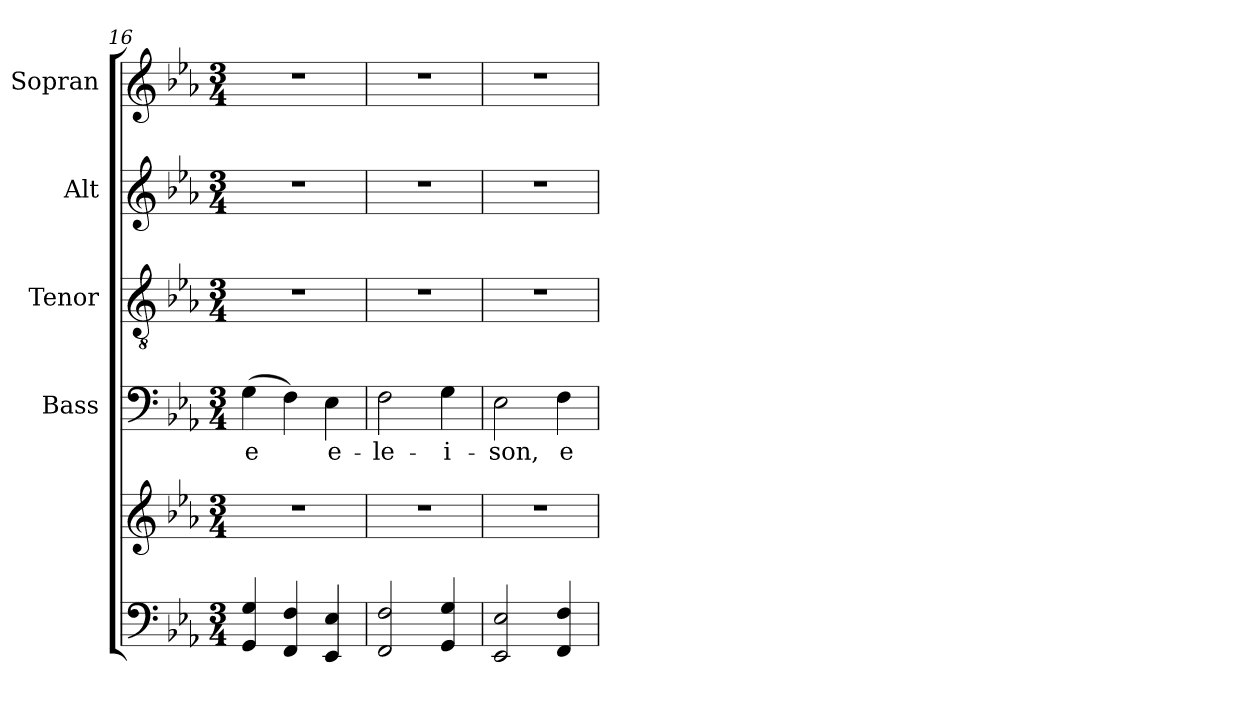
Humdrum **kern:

**kern	**kern	**kern	**text	**kern	**kern	**kern
*part5	*part5	*part4	*part4	*part3	*part2	*part1
*staff6	*staff5	*staff4	*staff4	*staff3	*staff2	*staff1
*	*	*I"Bass	*	*I"Tenor	*I"Alt	*I"Sopran
*	*	*I'B.	*	*I'T.	*I'A.	*I'S.
*clefF4	*clefG2	*clefF4	*	*clefGv2	*clefG2	*clefG2
*k[b-e-a-]	*k[b-e-a-]	*k[b-e-a-]	*	*k[b-e-a-]	*k[b-e-a-]	*k[b-e-a-]
*E-:	*E-:	*E-:	*	*E-:	*E-:	*E-:
*M3/4	*M3/4	*M3/4	*	*M3/4	*M3/4	*M3/4
=16	=16	=16	=16	=16	=16	=16
!	!	!	!LO:LY:b	!	!	!
4GG/ 4G/	2.r	(>4G\	-e	2.r	2.r	2.r
4FF/ 4F/	.	4F\)	.	.	.	.
!	!	!	!LO:LY:b	!	!	!
4EE-/ 4E-/	.	4E-\	e-	.	.	.
=17	=17	=17	=17	=17	=17	=17
!	!	!	!LO:LY:b	!	!	!
2FF/ 2F/	2.r	2F\	-le-	2.r	2.r	2.r
!	!	!	!LO:LY:b	!	!	!
4GG/ 4G/	.	4G\	-i-	.	.	.
!!LO:PB:g=z
=18	=18	=18	=18	=18	=18	=18
!	!	!	!LO:LY:b	!	!	!
2EE-/ 2E-/	2.r	2E-\	-son,	2.r	2.r	2.r
!	!	!	!LO:LY:b	!	!	!
4FF/ 4F/	.	4F\	e-	.	.	.
=	=	=	=	=	=	=
*-	*-	*-	*-	*-	*-	*-
